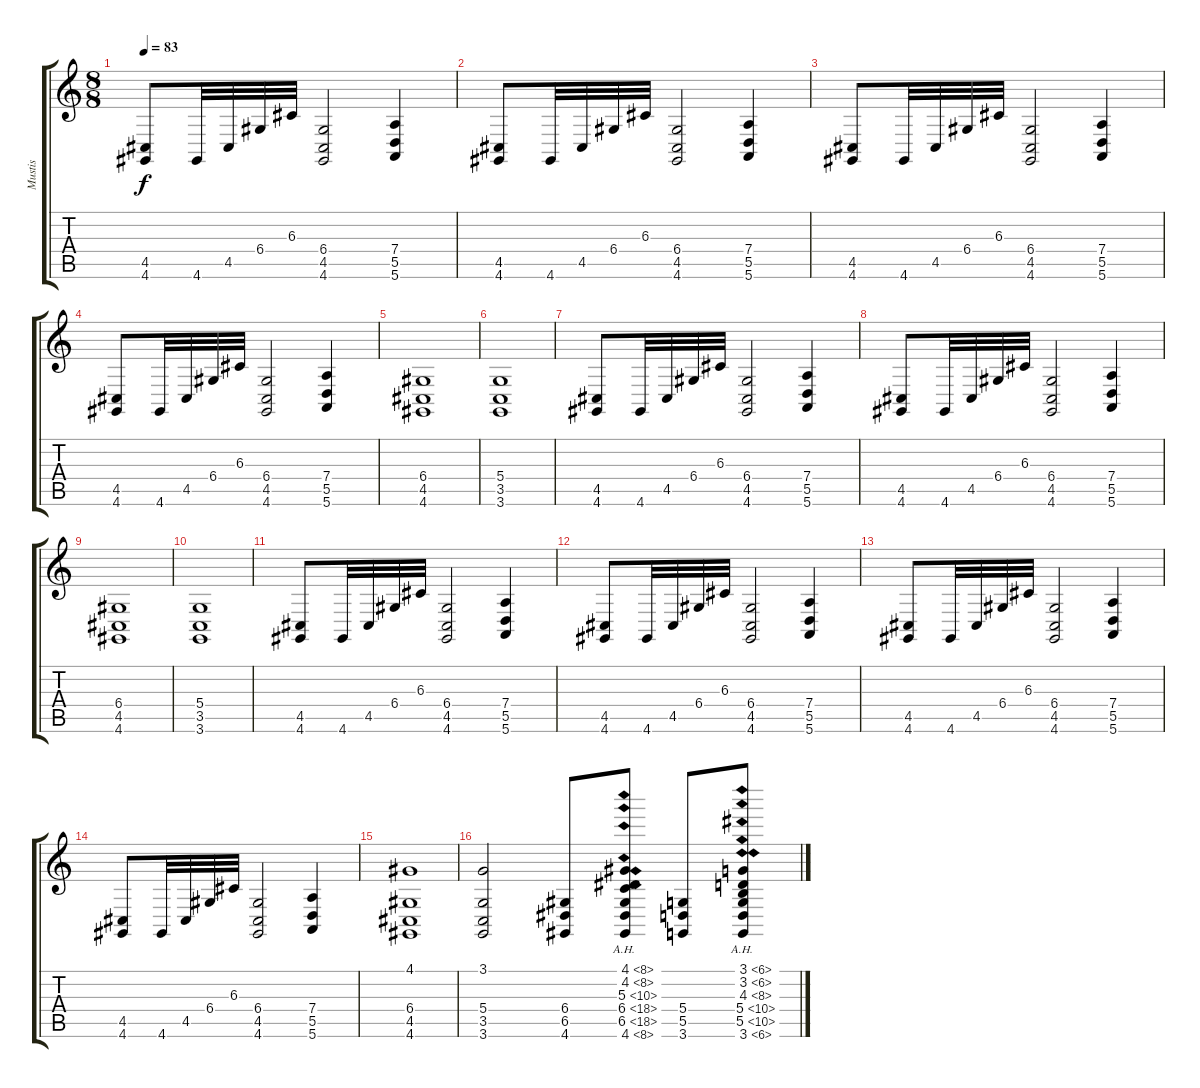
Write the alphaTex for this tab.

\track ("Mustis" "Mustis") {instrument synthstrings1}
\staff {score tabs}
\tuning (E4 B3 G3 D3 A2 E2) {hide}
\ts (8 8)
\tempo 83
\clef g2
\ks c
(4.5 4.6).8{dy f} 4.6.32 4.5.32 6.4.32 6.3.32 (6.4 4.5 4.6).2 (7.4 5.5 5.6).4 |
(4.5 4.6).8 4.6.32 4.5.32 6.4.32 6.3.32 (6.4 4.5 4.6).2 (7.4 5.5 5.6).4 |
(4.5 4.6).8 4.6.32 4.5.32 6.4.32 6.3.32 (6.4 4.5 4.6).2 (7.4 5.5 5.6).4 |
(4.5 4.6).8 4.6.32 4.5.32 6.4.32 6.3.32 (6.4 4.5 4.6).2 (7.4 5.5 5.6).4 |
(6.4 4.5 4.6).1 |
(5.4 3.5 3.6).1 |
(4.5 4.6).8 4.6.32 4.5.32 6.4.32 6.3.32 (6.4 4.5 4.6).2 (7.4 5.5 5.6).4 |
(4.5 4.6).8 4.6.32 4.5.32 6.4.32 6.3.32 (6.4 4.5 4.6).2 (7.4 5.5 5.6).4 |
(6.4 4.5 4.6).1 |
(5.4 3.5 3.6).1 |
(4.5 4.6).8 4.6.32 4.5.32 6.4.32 6.3.32 (6.4 4.5 4.6).2 (7.4 5.5 5.6).4 |
(4.5 4.6).8 4.6.32 4.5.32 6.4.32 6.3.32 (6.4 4.5 4.6).2 (7.4 5.5 5.6).4 |
(4.5 4.6).8 4.6.32 4.5.32 6.4.32 6.3.32 (6.4 4.5 4.6).2 (7.4 5.5 5.6).4 |
(4.5 4.6).8 4.6.32 4.5.32 6.4.32 6.3.32 (6.4 4.5 4.6).2 (7.4 5.5 5.6).4 |
(4.1 6.4 4.5 4.6).1 |
(3.1 5.4 3.5 3.6).2 (6.4 6.5 4.6).8 (4.1{ah 4} 4.2{ah 4} 5.3{ah 5} 6.4{ah 12} 6.5{ah 12} 4.6{ah 4}).8 (5.4 5.5 3.6).8 (3.1{ah 3} 3.2{ah 3} 4.3{ah 4} 5.4{ah 5} 5.5{ah 5} 3.6{ah 3}).8
